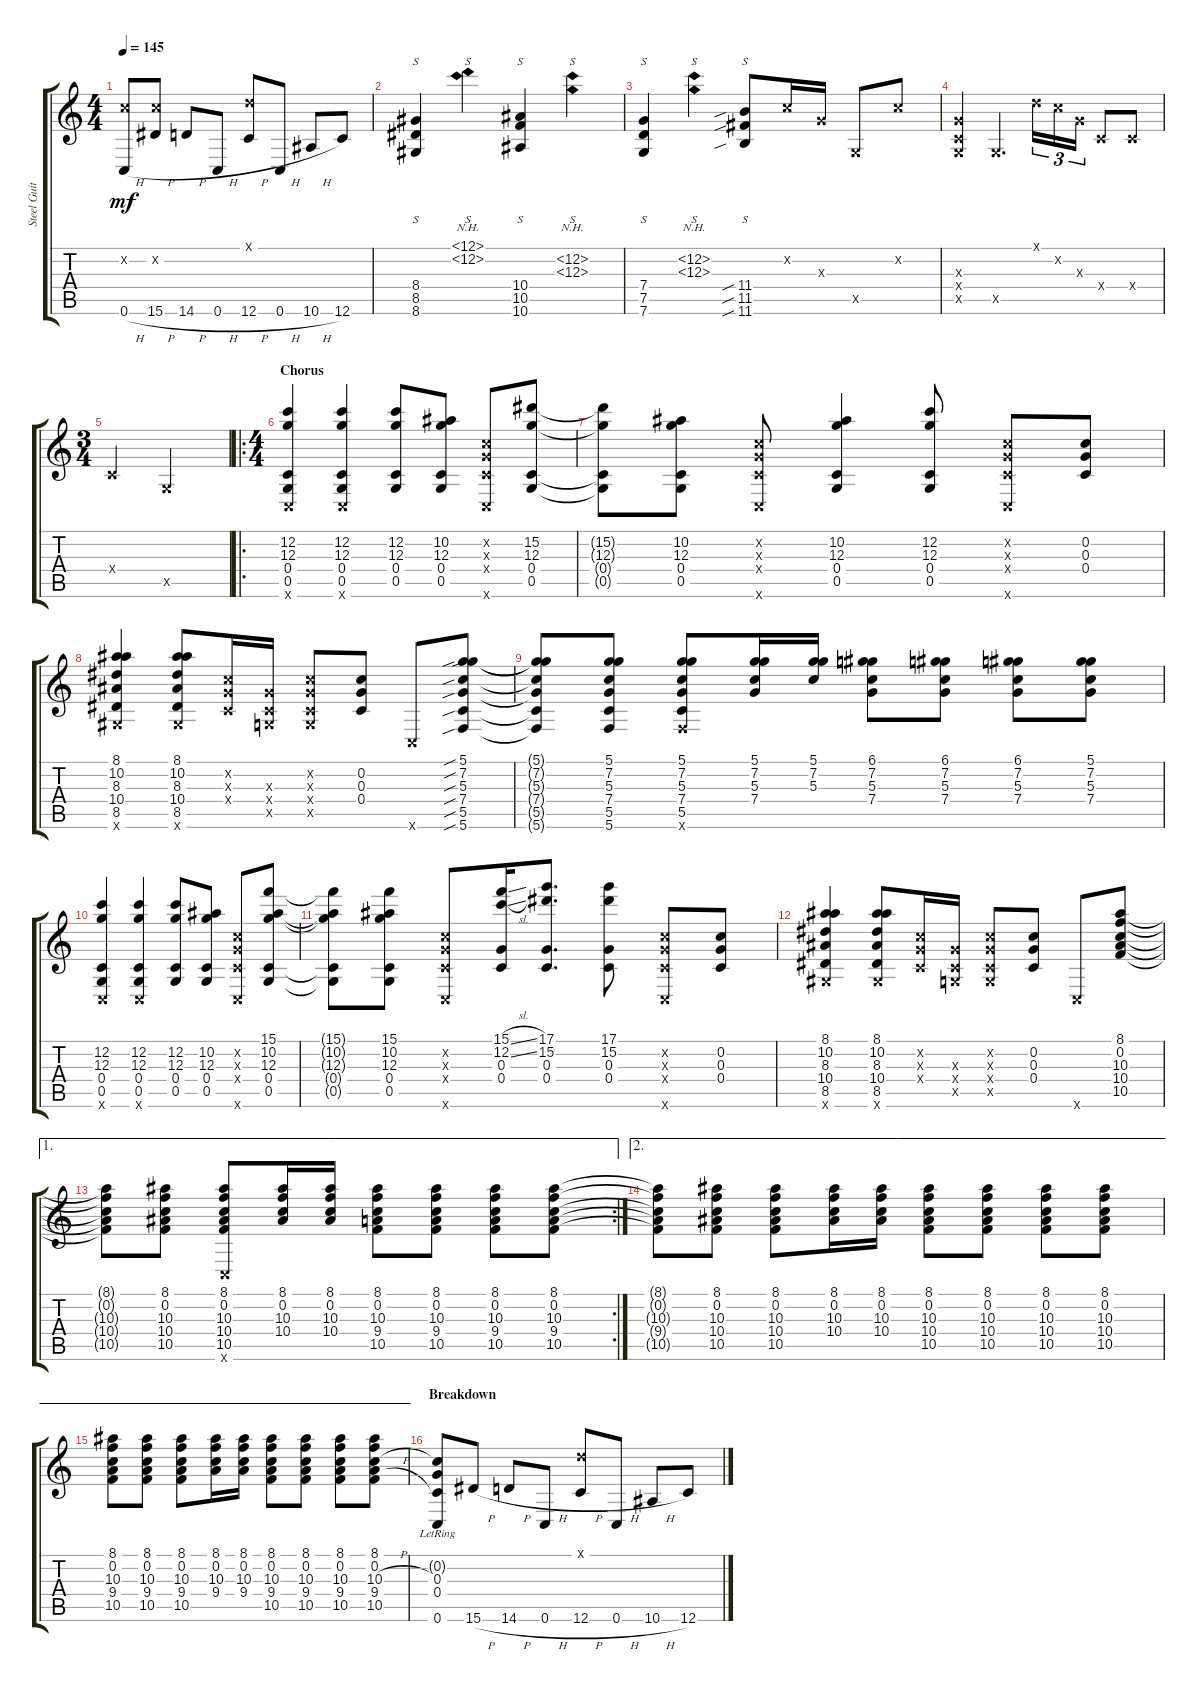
\track ("Steel Guitar" "Steel Guit") {instrument acousticguitarsteel}
\staff {score tabs}
\tuning (D4 C4 G3 C3 G2 C2) {hide}
\ts (4 4)
\tempo 145
\clef g2
\ks c
(0.2{x} 0.6{h}).8{dy mf} (0.2{x} 15.6{h}).8 14.6{h}.8 0.6{h}.8 (0.1{x} 12.6{h}).8 0.6{h}.8 10.6{h}.8 12.6.8 |
(8.4 8.5 8.6).4{s} (12.1{nh} 12.2{nh}).4{s} (10.4 10.5 10.6).4{s} (12.2{nh} 12.3{nh}).4{s} |
(7.4 7.5 7.6).4{s} (12.2{nh} 12.3{nh}).4{s} (11.4{sib} 11.5{sib} 11.6{sib}).8{s} 0.2{x}.16 0.3{x}.16 0.5{x}.8 0.2{x}.8 |
(0.3{x} 0.4{x} 0.5{x}).4 0.5{x}.4{d} 0.1{x}.16{tu (3 2)} 0.2{x}.16{tu (3 2)} 0.3{x}.16{tu (3 2)} 0.4{x}.8 0.4{x}.8 |
\ts (3 4)
0.4{x}.4 0.5{x}.2 |
\ro
\ts (4 4)
\section ("" "Chorus")
(12.2 12.3 0.4 0.5 0.6{x}).4 (12.2 12.3 0.4 0.5 0.6{x}).4 (12.2 12.3 0.4 0.5).8 (10.2 12.3 0.4 0.5).8 (0.2{x} 0.3{x} 0.4{x} 0.6{x}).8 (15.2 12.3 0.4 0.5).8 |
(15.2{t} 12.3{t} 0.4{t} 0.5{t}).8 (10.2 12.3 0.4 0.5).8 (0.2{x} 0.3{x} 0.4{x} 0.6{x}).8 (10.2 12.3 0.4 0.5).4 (12.2 12.3 0.4 0.5).8 (0.2{x} 0.3{x} 0.4{x} 0.6{x}).8 (0.2 0.3 0.4).8 |
(8.1 10.2 8.3 10.4 8.5 8.6{x}).4 (8.1 10.2 8.3 10.4 8.5 8.6{x}).8 (0.2{x} 0.3{x} 0.4{x}).16 (0.3{x} 0.4{x} 0.5{x}).16 (0.2{x} 0.3{x} 0.4{x} 0.5{x}).8 (0.2 0.3 0.4).8 0.6{x}.8 (5.1{sib} 7.2{sib} 5.3{sib} 7.4{sib} 5.5{sib} 5.6{sib}).8 |
(5.1{t} 7.2{t} 5.3{t} 7.4{t} 5.5{t} 5.6{t}).8 (5.1 7.2 5.3 7.4 5.5 5.6).8 (5.1 7.2 5.3 7.4 5.5 5.6{x}).8 (5.1 7.2 5.3 7.4).16 (5.1 7.2 5.3).16 (6.1 7.2 5.3 7.4).8 (6.1 7.2 5.3 7.4).8 (6.1 7.2 5.3 7.4).8 (5.1 7.2 5.3 7.4).8 |
(12.2 12.3 0.4 0.5 0.6{x}).4 (12.2 12.3 0.4 0.5 0.6{x}).4 (12.2 12.3 0.4 0.5).8 (10.2 12.3 0.4 0.5).8 (0.2{x} 0.3{x} 0.4{x} 0.6{x}).8 (15.1 10.2 12.3 0.4 0.5).8 |
(15.1{t} 10.2{t} 12.3{t} 0.4{t} 0.5{t}).8 (15.1 10.2 12.3 0.4 0.5).8 (0.2{x} 0.3{x} 0.4{x} 0.6{x}).8 (15.1{sl} 12.2{sl} 0.3 0.4).16 (17.1 15.2 0.3 0.4).8{d} (17.1 15.2 0.3 0.4).8 (0.2{x} 0.3{x} 0.4{x} 0.6{x}).8 (0.2 0.3 0.4).8 |
(8.1 10.2 8.3 10.4 8.5 8.6{x}).4 (8.1 10.2 8.3 10.4 8.5 8.6{x}).8 (0.2{x} 0.3{x} 0.4{x}).16 (0.3{x} 0.4{x} 0.5{x}).16 (0.2{x} 0.3{x} 0.4{x} 0.5{x}).8 (0.2 0.3 0.4).8 0.6{x}.8 (8.1 0.2 10.3 10.4 10.5).8 |
\ae 1
\rc 2
(8.1{t} 0.2{t} 10.3{t} 10.4{t} 10.5{t}).8 (8.1 0.2 10.3 10.4 10.5).8 (8.1 0.2 10.3 10.4 10.5 0.6{x}).8 (8.1 0.2 10.3 10.4).16 (8.1 0.2 10.3 10.4).16 (8.1 0.2 10.3 9.4 10.5).8 (8.1 0.2 10.3 9.4 10.5).8 (8.1 0.2 10.3 9.4 10.5).8 (8.1 0.2 10.3 9.4 10.5).8 |
\ae 2
(8.1{t} 0.2{t} 10.3{t} 9.4{t} 10.5{t}).8 (8.1 0.2 10.3 10.4 10.5).8 (8.1 0.2 10.3 10.4 10.5).8 (8.1 0.2 10.3 10.4).16 (8.1 0.2 10.3 10.4).16 (8.1 0.2 10.3 10.4 10.5).8 (8.1 0.2 10.3 10.4 10.5).8 (8.1 0.2 10.3 10.4 10.5).8 (8.1 0.2 10.3 10.4 10.5).8 |
\ae 2
(8.1 0.2 10.3 9.4 10.5).8 (8.1 0.2 10.3 9.4 10.5).8 (8.1 0.2 10.3 9.4 10.5).8 (8.1 0.2 10.3 9.4).16 (8.1 0.2 10.3 9.4).16 (8.1 0.2 10.3 9.4 10.5).8 (8.1 0.2 10.3 9.4 10.5).8 (8.1 0.2 10.3 9.4 10.5).8 (8.1 0.2 10.3{h} 9.4{h} 10.5).8 |
\section ("" "Breakdown")
(0.2{lr t} 0.3{lr} 0.4{lr} 0.6).8 15.6{h}.8 14.6{h}.8 0.6{h}.8 (0.1{x} 12.6{h}).8 0.6{h}.8 10.6{h}.8 12.6{h}.8
